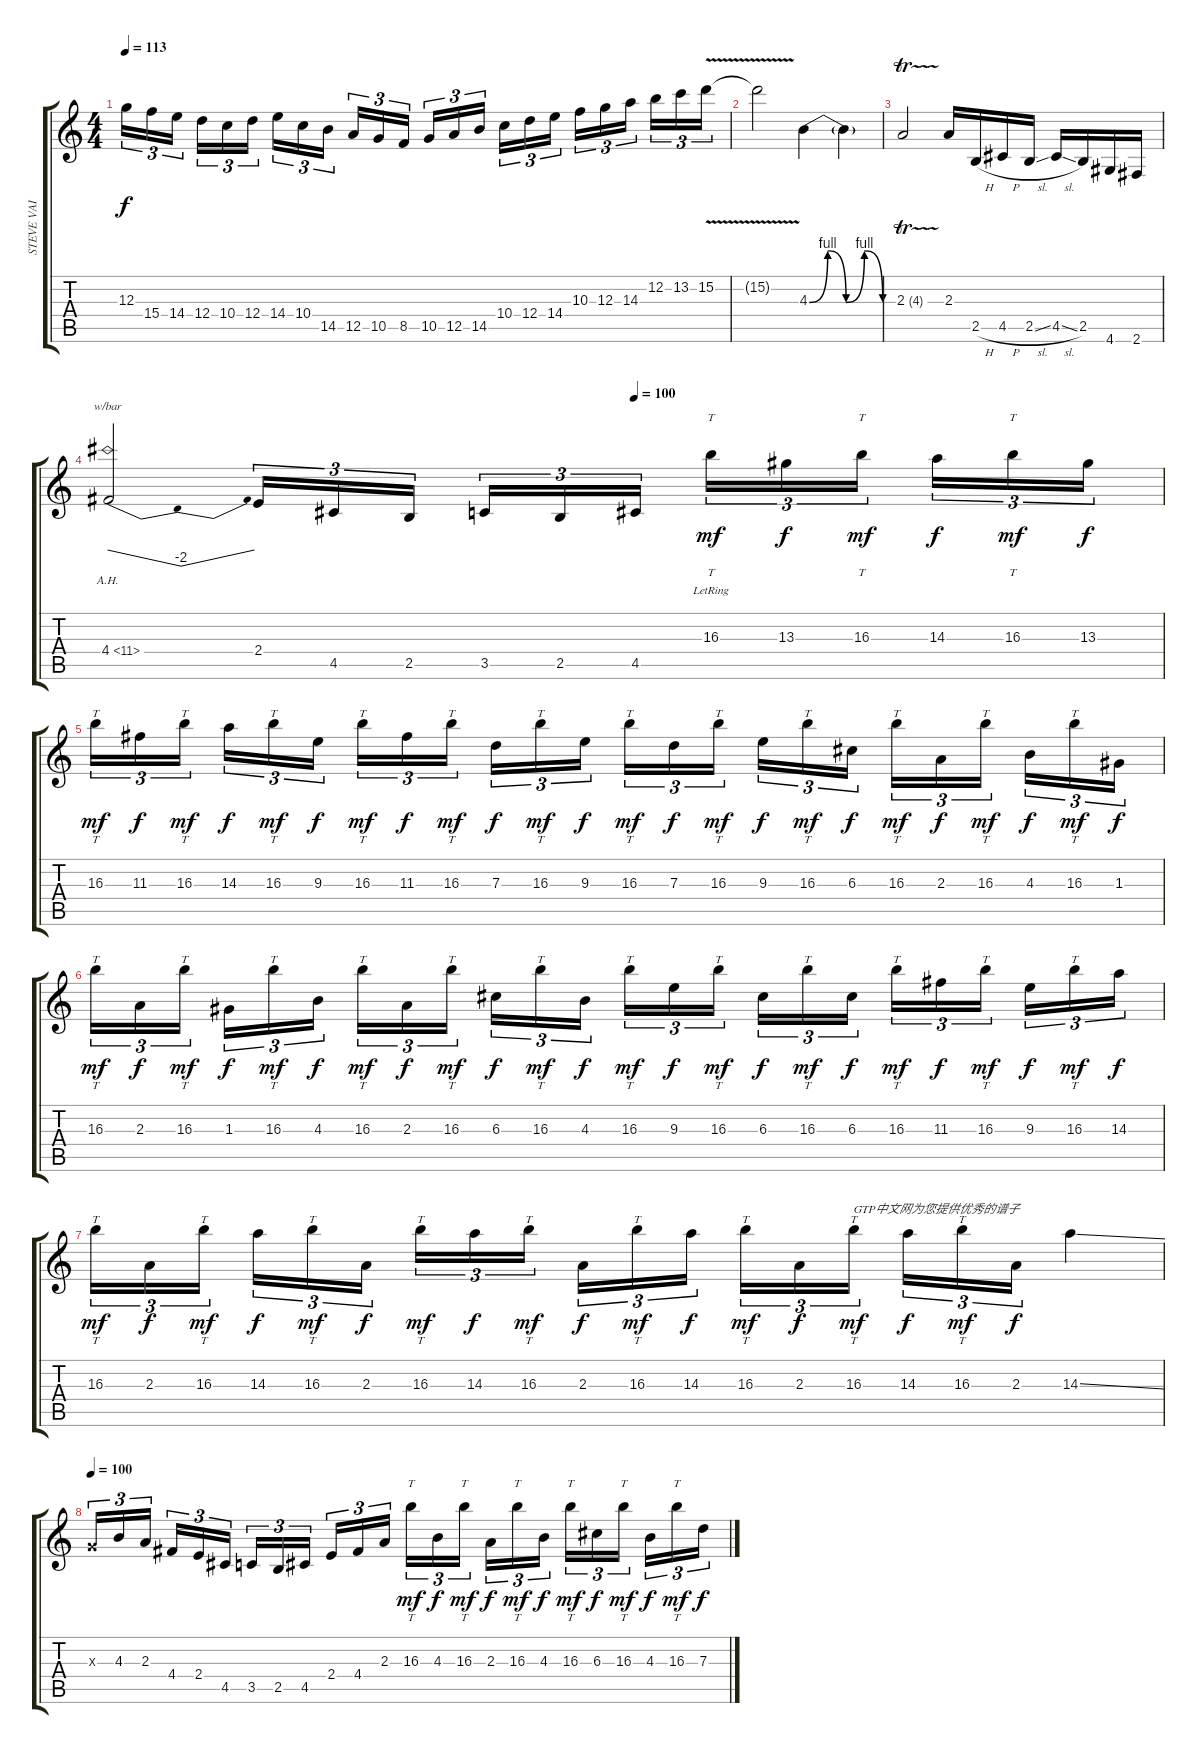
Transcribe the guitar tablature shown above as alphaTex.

\track ("STEVE VAI" "STEVE VAI") {instrument overdrivenguitar}
\staff {score tabs}
\tuning (E4 B3 G3 D3 A2 E2) {hide}
\ts (4 4)
\tempo 113
\clef g2
\ks c
12.3.16{tu (3 2) dy f} 15.4.16{tu (3 2)} 14.4.16{tu (3 2)} 12.4.16{tu (3 2)} 10.4.16{tu (3 2)} 12.4.16{tu (3 2)} 14.4.16{tu (3 2)} 10.4.16{tu (3 2)} 14.5.16{tu (3 2)} 12.5.16{tu (3 2)} 10.5.16{tu (3 2)} 8.5.16{tu (3 2)} 10.5.16{tu (3 2)} 12.5.16{tu (3 2)} 14.5.16{tu (3 2)} 10.4.16{tu (3 2)} 12.4.16{tu (3 2)} 14.4.16{tu (3 2)} 10.3.16{tu (3 2)} 12.3.16{tu (3 2)} 14.3.16{tu (3 2)} 12.2.16{tu (3 2)} 13.2.16{tu (3 2)} 15.2{v}.16{tu (3 2)} |
15.2{t}.2 4.3{be (custom 0 0 15 4 30 0 45 4 60 0)}.4 4.3{t}.4 |
2.3{tr (4 32)}.2 2.3.16 2.5{h}.16 4.5{h}.16 2.5{sl}.16 4.5{sl}.16 2.5.16 4.6.16 2.6.16 |
\tempo (100 0.5)
4.4{ah 7}.2{tbe (dip default 0 0 30 -8 60 0)} 2.4.16{tu (3 2)} 4.5.16{tu (3 2)} 2.5.16{tu (3 2)} 3.5.16{tu (3 2)} 2.5.16{tu (3 2)} 4.5.16{tu (3 2)} 16.3{lr}.16{tt tu (3 2) dy mf} 13.3.16{tu (3 2) dy f} 16.3.16{tt tu (3 2) dy mf} 14.3.16{tu (3 2) dy f} 16.3.16{tt tu (3 2) dy mf} 13.3.16{tu (3 2) dy f} |
16.3.16{tt tu (3 2) dy mf} 11.3.16{tu (3 2) dy f} 16.3.16{tt tu (3 2) dy mf} 14.3.16{tu (3 2) dy f} 16.3.16{tt tu (3 2) dy mf} 9.3.16{tu (3 2) dy f} 16.3.16{tt tu (3 2) dy mf} 11.3.16{tu (3 2) dy f} 16.3.16{tt tu (3 2) dy mf} 7.3.16{tu (3 2) dy f} 16.3.16{tt tu (3 2) dy mf} 9.3.16{tu (3 2) dy f} 16.3.16{tt tu (3 2) dy mf} 7.3.16{tu (3 2) dy f} 16.3.16{tt tu (3 2) dy mf} 9.3.16{tu (3 2) dy f} 16.3.16{tt tu (3 2) dy mf} 6.3.16{tu (3 2) dy f} 16.3.16{tt tu (3 2) dy mf} 2.3.16{tu (3 2) dy f} 16.3.16{tt tu (3 2) dy mf} 4.3.16{tu (3 2) dy f} 16.3.16{tt tu (3 2) dy mf} 1.3.16{tu (3 2) dy f} |
16.3.16{tt tu (3 2) dy mf} 2.3.16{tu (3 2) dy f} 16.3.16{tt tu (3 2) dy mf} 1.3.16{tu (3 2) dy f} 16.3.16{tt tu (3 2) dy mf} 4.3.16{tu (3 2) dy f} 16.3.16{tt tu (3 2) dy mf} 2.3.16{tu (3 2) dy f} 16.3.16{tt tu (3 2) dy mf} 6.3.16{tu (3 2) dy f} 16.3.16{tt tu (3 2) dy mf} 4.3.16{tu (3 2) dy f} 16.3.16{tt tu (3 2) dy mf} 9.3.16{tu (3 2) dy f} 16.3.16{tt tu (3 2) dy mf} 6.3.16{tu (3 2) dy f} 16.3.16{tt tu (3 2) dy mf} 6.3.16{tu (3 2) dy f} 16.3.16{tt tu (3 2) dy mf} 11.3.16{tu (3 2) dy f} 16.3.16{tt tu (3 2) dy mf} 9.3.16{tu (3 2) dy f} 16.3.16{tt tu (3 2) dy mf} 14.3.16{tu (3 2) dy f} |
16.3.16{tt tu (3 2) dy mf} 2.3.16{tu (3 2) dy f} 16.3.16{tt tu (3 2) dy mf} 14.3.16{tu (3 2) dy f} 16.3.16{tt tu (3 2) dy mf} 2.3.16{tu (3 2) dy f} 16.3.16{tt tu (3 2) dy mf} 14.3.16{tu (3 2) dy f} 16.3.16{tt tu (3 2) dy mf} 2.3.16{tu (3 2) dy f} 16.3.16{tt tu (3 2) dy mf} 14.3.16{tu (3 2) dy f} 16.3.16{tt tu (3 2) dy mf} 2.3.16{tu (3 2) dy f} 16.3.16{tt tu (3 2) txt "GTP中文网为您提供优秀的谱子" dy mf} 14.3.16{tu (3 2) dy f} 16.3.16{tt tu (3 2) dy mf} 2.3.16{tu (3 2) dy f} 14.3{ss}.4 |
\tempo 100
0.3{x}.16{tu (3 2)} 4.3.16{tu (3 2)} 2.3.16{tu (3 2)} 4.4.16{tu (3 2)} 2.4.16{tu (3 2)} 4.5.16{tu (3 2)} 3.5.16{tu (3 2)} 2.5.16{tu (3 2)} 4.5.16{tu (3 2)} 2.4.16{tu (3 2)} 4.4.16{tu (3 2)} 2.3.16{tu (3 2)} 16.3.16{tt tu (3 2) dy mf} 4.3.16{tu (3 2) dy f} 16.3.16{tt tu (3 2) dy mf} 2.3.16{tu (3 2) dy f} 16.3.16{tt tu (3 2) dy mf} 4.3.16{tu (3 2) dy f} 16.3.16{tt tu (3 2) dy mf} 6.3.16{tu (3 2) dy f} 16.3.16{tt tu (3 2) dy mf} 4.3.16{tu (3 2) dy f} 16.3.16{tt tu (3 2) dy mf} 7.3.16{tu (3 2) dy f}
